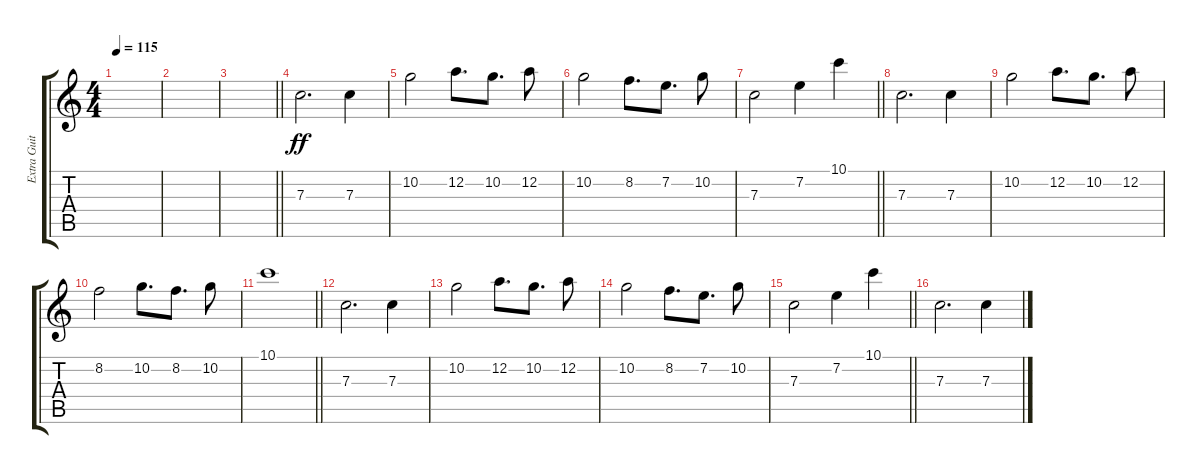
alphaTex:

\track ("Extra Guitar 2" "Extra Guit") {instrument overdrivenguitar}
\staff {score tabs}
\tuning (D4 A3 F3 C3 G2 C2) {hide}
\ts (4 4)
\tempo 115
\clef g2
\ks c
|
|
\barLineRight lightlight
|
7.3.2{d dy ff volume 16 instrument trumpet} 7.3.4 |
10.2.2 12.2.8{d} 10.2.8{d} 12.2.8 |
10.2.2 8.2.8{d} 7.2.8{d} 10.2.8 |
\barLineRight lightlight
7.3.2 7.2.4 10.1.4 |
7.3.2{d} 7.3.4 |
10.2.2 12.2.8{d} 10.2.8{d} 12.2.8 |
8.2.2 10.2.8{d} 8.2.8{d} 10.2.8 |
\barLineRight lightlight
10.1.1 |
7.3.2{d instrument trumpet} 7.3.4 |
10.2.2 12.2.8{d} 10.2.8{d} 12.2.8 |
10.2.2 8.2.8{d} 7.2.8{d} 10.2.8 |
\barLineRight lightlight
7.3.2 7.2.4 10.1.4 |
7.3.2{d} 7.3.4
